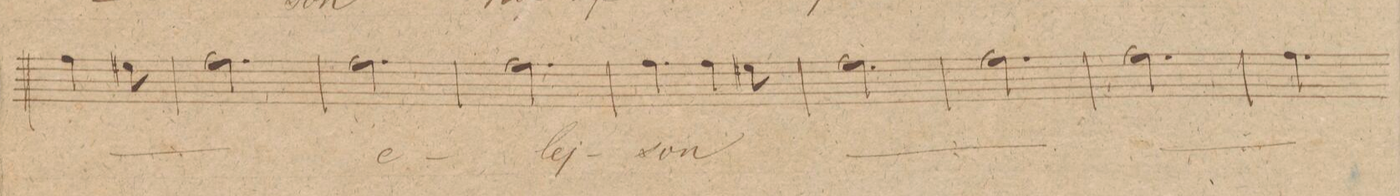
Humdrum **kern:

**kern	**text	**dynam
*I"Baſso	*	*
*clefF4	*	*
*k[]	*	*
*M6/8	*	*
4A\	-son	.
8G#X\	.	.
=111	=111	=111
2.A\	e_lej_son}	.
=112	=112	=112
2.A\	e-	.
=113	=113	=113
2.A\	-lej-	.
=114	=114	=114
4.A\	-son	.
4A\	.	.
8G#X\	.	.
=115	=115	=115
2.A\	{e-	.
=116	=116	=116
2.A\	-lej-	.
=117	=117	=117
2.A\	-son}	.
=118	=118	=118
4.A\	.	.
*-	*-	*-
